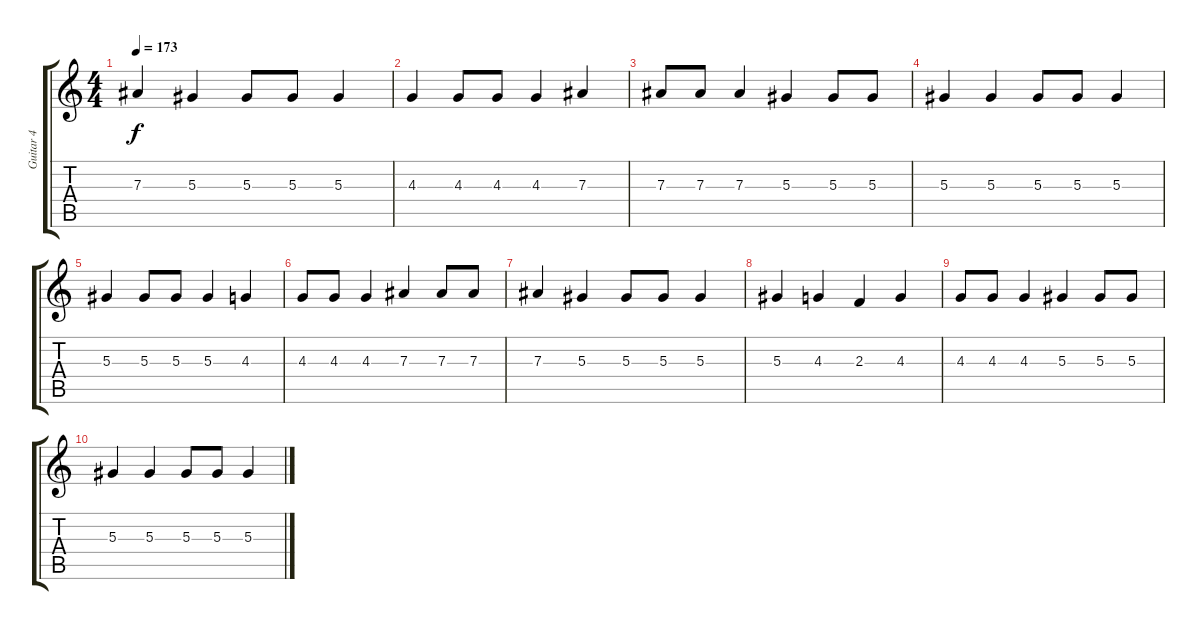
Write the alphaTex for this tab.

\track ("Guitar 4" "Guitar 4") {instrument distortionguitar}
\staff {score tabs}
\tuning (C4 G3 Eb3 Bb2 F2 C2) {hide}
\ts (4 4)
\tempo 173
\clef g2
\ks c
7.3.4{dy f} 5.3.4 5.3.8 5.3.8 5.3.4 |
4.3.4 4.3.8 4.3.8 4.3.4 7.3.4 |
7.3.8 7.3.8 7.3.4 5.3.4 5.3.8 5.3.8 |
5.3.4 5.3.4 5.3.8 5.3.8 5.3.4 |
5.3.4 5.3.8 5.3.8 5.3.4 4.3.4 |
4.3.8 4.3.8 4.3.4 7.3.4 7.3.8 7.3.8 |
7.3.4 5.3.4 5.3.8 5.3.8 5.3.4 |
5.3.4 4.3.4 2.3.4 4.3.4 |
4.3.8 4.3.8 4.3.4 5.3.4 5.3.8 5.3.8 |
5.3.4 5.3.4 5.3.8 5.3.8 5.3.4
